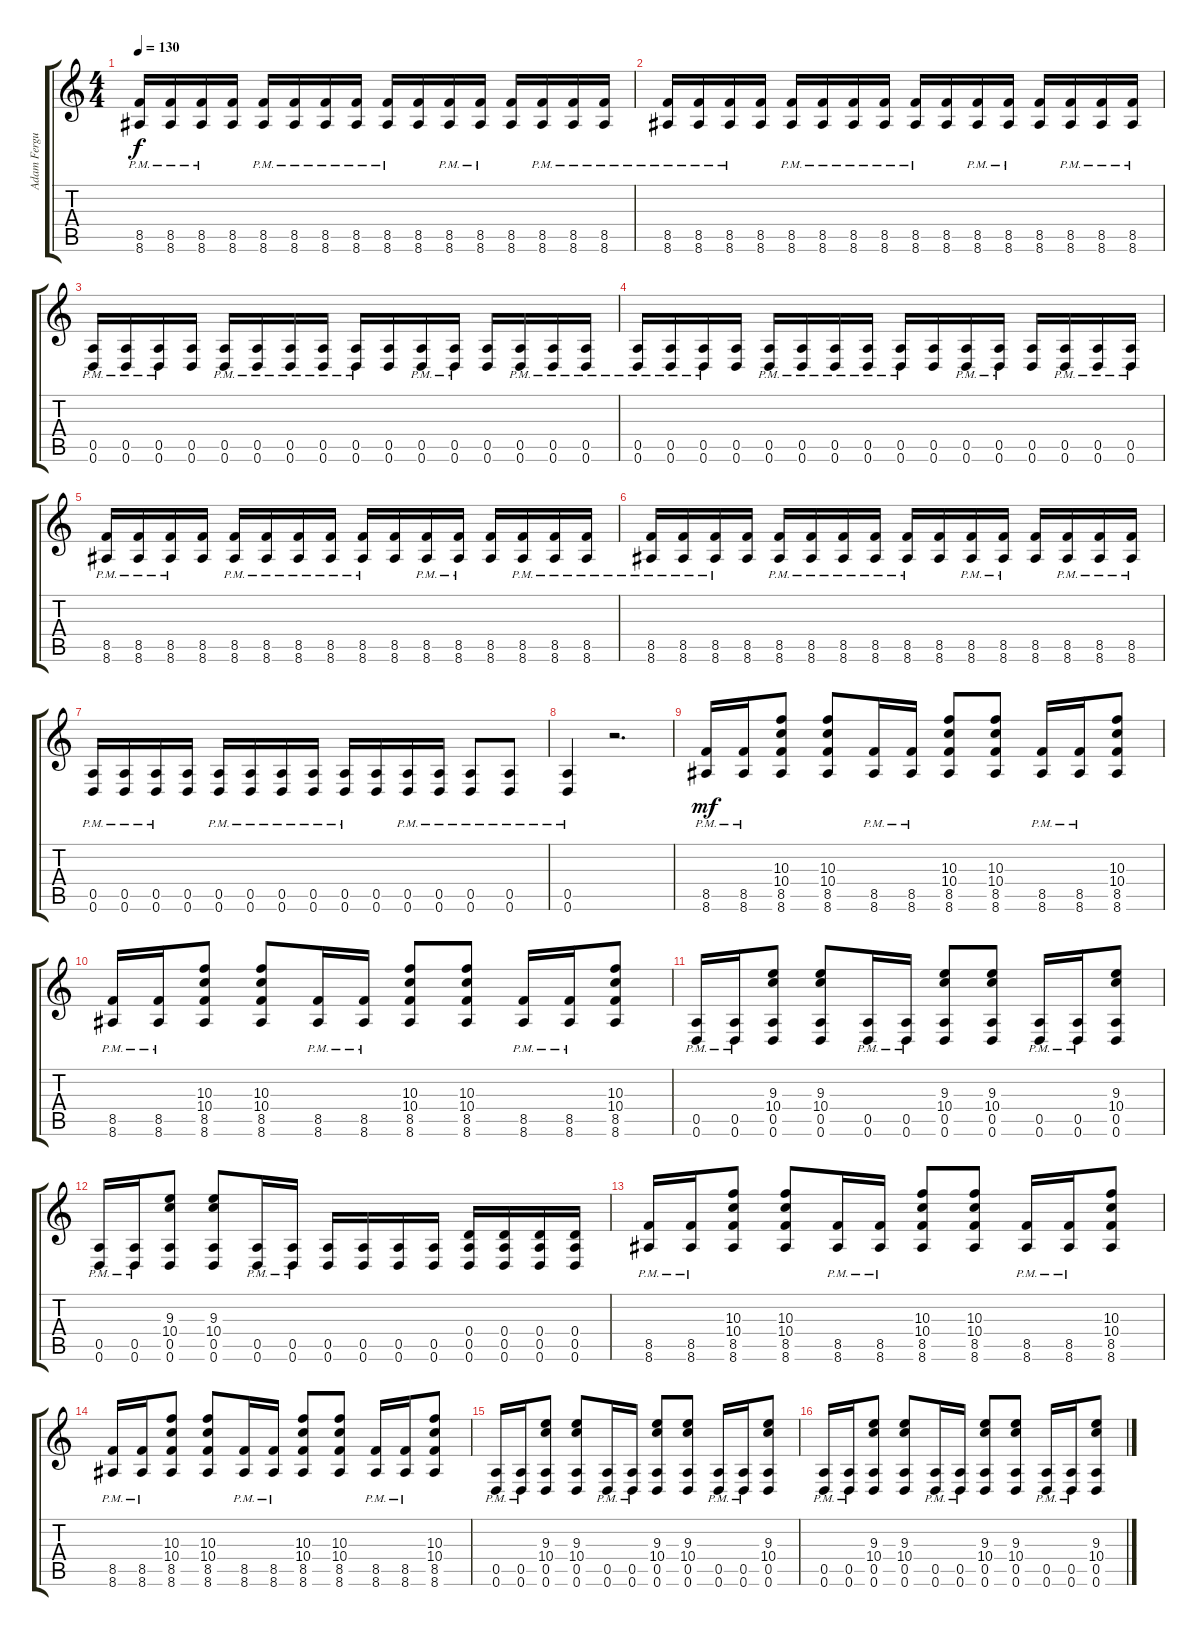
\track ("Adam Ferguson - Guitar" "Adam Fergu") {instrument distortionguitar}
\staff {score tabs}
\tuning (E4 B3 G3 D3 A2 D2) {hide}
\ts (4 4)
\tempo 130
\clef g2
\ks c
(8.5{pm} 8.6{pm}).16{dy f} (8.5{pm} 8.6{pm}).16 (8.5{pm} 8.6{pm}).16 (8.5 8.6).16 (8.5{pm} 8.6{pm}).16 (8.5{pm} 8.6{pm}).16 (8.5{pm} 8.6{pm}).16 (8.5{pm} 8.6{pm}).16 (8.5{pm} 8.6{pm}).16 (8.5 8.6).16 (8.5{pm} 8.6{pm}).16 (8.5{pm} 8.6{pm}).16 (8.5 8.6).16 (8.5{pm} 8.6{pm}).16 (8.5{pm} 8.6{pm}).16 (8.5{pm} 8.6{pm}).16 |
(8.5{pm} 8.6{pm}).16 (8.5{pm} 8.6{pm}).16 (8.5{pm} 8.6{pm}).16 (8.5 8.6).16 (8.5{pm} 8.6{pm}).16 (8.5{pm} 8.6{pm}).16 (8.5{pm} 8.6{pm}).16 (8.5{pm} 8.6{pm}).16 (8.5{pm} 8.6{pm}).16 (8.5 8.6).16 (8.5{pm} 8.6{pm}).16 (8.5{pm} 8.6{pm}).16 (8.5 8.6).16 (8.5{pm} 8.6{pm}).16 (8.5{pm} 8.6{pm}).16 (8.5{pm} 8.6{pm}).16 |
(0.5{pm} 0.6{pm}).16 (0.5{pm} 0.6{pm}).16 (0.5{pm} 0.6{pm}).16 (0.5 0.6).16 (0.5{pm} 0.6{pm}).16 (0.5{pm} 0.6{pm}).16 (0.5{pm} 0.6{pm}).16 (0.5{pm} 0.6{pm}).16 (0.5{pm} 0.6{pm}).16 (0.5 0.6).16 (0.5{pm} 0.6{pm}).16 (0.5{pm} 0.6{pm}).16 (0.5 0.6).16 (0.5{pm} 0.6{pm}).16 (0.5{pm} 0.6{pm}).16 (0.5{pm} 0.6{pm}).16 |
(0.5{pm} 0.6{pm}).16 (0.5{pm} 0.6{pm}).16 (0.5{pm} 0.6{pm}).16 (0.5 0.6).16 (0.5{pm} 0.6{pm}).16 (0.5{pm} 0.6{pm}).16 (0.5{pm} 0.6{pm}).16 (0.5{pm} 0.6{pm}).16 (0.5{pm} 0.6{pm}).16 (0.5 0.6).16 (0.5{pm} 0.6{pm}).16 (0.5{pm} 0.6{pm}).16 (0.5 0.6).16 (0.5{pm} 0.6{pm}).16 (0.5{pm} 0.6{pm}).16 (0.5{pm} 0.6{pm}).16 |
(8.5{pm} 8.6{pm}).16{volume 13} (8.5{pm} 8.6{pm}).16 (8.5{pm} 8.6{pm}).16 (8.5 8.6).16 (8.5{pm} 8.6{pm}).16 (8.5{pm} 8.6{pm}).16 (8.5{pm} 8.6{pm}).16 (8.5{pm} 8.6{pm}).16 (8.5{pm} 8.6{pm}).16 (8.5 8.6).16 (8.5{pm} 8.6{pm}).16 (8.5{pm} 8.6{pm}).16 (8.5 8.6).16 (8.5{pm} 8.6{pm}).16 (8.5{pm} 8.6{pm}).16 (8.5{pm} 8.6{pm}).16 |
(8.5{pm} 8.6{pm}).16 (8.5{pm} 8.6{pm}).16 (8.5{pm} 8.6{pm}).16 (8.5 8.6).16 (8.5{pm} 8.6{pm}).16 (8.5{pm} 8.6{pm}).16 (8.5{pm} 8.6{pm}).16 (8.5{pm} 8.6{pm}).16 (8.5{pm} 8.6{pm}).16 (8.5 8.6).16 (8.5{pm} 8.6{pm}).16 (8.5{pm} 8.6{pm}).16 (8.5 8.6).16 (8.5{pm} 8.6{pm}).16 (8.5{pm} 8.6{pm}).16 (8.5{pm} 8.6{pm}).16 |
(0.5{pm} 0.6{pm}).16 (0.5{pm} 0.6{pm}).16 (0.5{pm} 0.6{pm}).16 (0.5 0.6).16 (0.5{pm} 0.6{pm}).16 (0.5{pm} 0.6{pm}).16 (0.5{pm} 0.6{pm}).16 (0.5{pm} 0.6{pm}).16 (0.5{pm} 0.6{pm}).16 (0.5 0.6).16 (0.5{pm} 0.6{pm}).16 (0.5{pm} 0.6{pm}).16 (0.5 0.6{pm}).8 (0.5{pm} 0.6{pm}).8 |
(0.5{pm} 0.6{pm}).4 r.2{d} |
(8.5{pm} 8.6{pm}).16{dy mf} (8.5{pm} 8.6{pm}).16 (10.3 10.4 8.5 8.6).8 (10.3 10.4 8.5 8.6).8 (8.5{pm} 8.6{pm}).16 (8.5{pm} 8.6{pm}).16 (10.3 10.4 8.5 8.6).8 (10.3 10.4 8.5 8.6).8 (8.5{pm} 8.6).16 (8.5{pm} 8.6{pm}).16 (10.3 10.4 8.5 8.6).8 |
(8.5{pm} 8.6{pm}).16 (8.5{pm} 8.6{pm}).16 (10.3 10.4 8.5 8.6).8 (10.3 10.4 8.5 8.6).8 (8.5{pm} 8.6{pm}).16 (8.5{pm} 8.6{pm}).16 (10.3 10.4 8.5 8.6).8 (10.3 10.4 8.5 8.6).8 (8.5{pm} 8.6).16 (8.5{pm} 8.6{pm}).16 (10.3 10.4 8.5 8.6).8 |
(0.5{pm} 0.6{pm}).16 (0.5{pm} 0.6{pm}).16 (9.3 10.4 0.5 0.6).8 (9.3 10.4 0.5 0.6).8 (0.5{pm} 0.6{pm}).16 (0.5{pm} 0.6{pm}).16 (9.3 10.4 0.5 0.6).8 (9.3 10.4 0.5 0.6).8 (0.5{pm} 0.6).16 (0.5{pm} 0.6{pm}).16 (9.3 10.4 0.5 0.6).8 |
(0.5{pm} 0.6{pm}).16 (0.5{pm} 0.6{pm}).16 (9.3 10.4 0.5 0.6).8 (9.3 10.4 0.5 0.6).8 (0.5{pm} 0.6{pm}).16 (0.5{pm} 0.6{pm}).16 (0.5 0.6).16 (0.5 0.6).16 (0.5 0.6).16 (0.5 0.6).16 (0.4 0.5 0.6).16 (0.4 0.5 0.6).16 (0.4 0.5 0.6).16 (0.4 0.5 0.6).16 |
(8.5{pm} 8.6{pm}).16 (8.5{pm} 8.6{pm}).16 (10.3 10.4 8.5 8.6).8 (10.3 10.4 8.5 8.6).8 (8.5{pm} 8.6{pm}).16 (8.5{pm} 8.6{pm}).16 (10.3 10.4 8.5 8.6).8 (10.3 10.4 8.5 8.6).8 (8.5{pm} 8.6).16 (8.5{pm} 8.6{pm}).16 (10.3 10.4 8.5 8.6).8 |
(8.5{pm} 8.6{pm}).16 (8.5{pm} 8.6{pm}).16 (10.3 10.4 8.5 8.6).8 (10.3 10.4 8.5 8.6).8 (8.5{pm} 8.6{pm}).16 (8.5{pm} 8.6{pm}).16 (10.3 10.4 8.5 8.6).8 (10.3 10.4 8.5 8.6).8 (8.5{pm} 8.6).16 (8.5{pm} 8.6{pm}).16 (10.3 10.4 8.5 8.6).8 |
(0.5{pm} 0.6{pm}).16 (0.5{pm} 0.6{pm}).16 (9.3 10.4 0.5 0.6).8 (9.3 10.4 0.5 0.6).8 (0.5{pm} 0.6{pm}).16 (0.5{pm} 0.6{pm}).16 (9.3 10.4 0.5 0.6).8 (9.3 10.4 0.5 0.6).8 (0.5{pm} 0.6).16 (0.5{pm} 0.6{pm}).16 (9.3 10.4 0.5 0.6).8 |
(0.5{pm} 0.6{pm}).16 (0.5{pm} 0.6{pm}).16 (9.3 10.4 0.5 0.6).8 (9.3 10.4 0.5 0.6).8 (0.5{pm} 0.6{pm}).16 (0.5{pm} 0.6{pm}).16 (9.3 10.4 0.5 0.6).8 (9.3 10.4 0.5 0.6).8 (0.5{pm} 0.6).16 (0.5{pm} 0.6{pm}).16 (9.3 10.4 0.5 0.6).8
